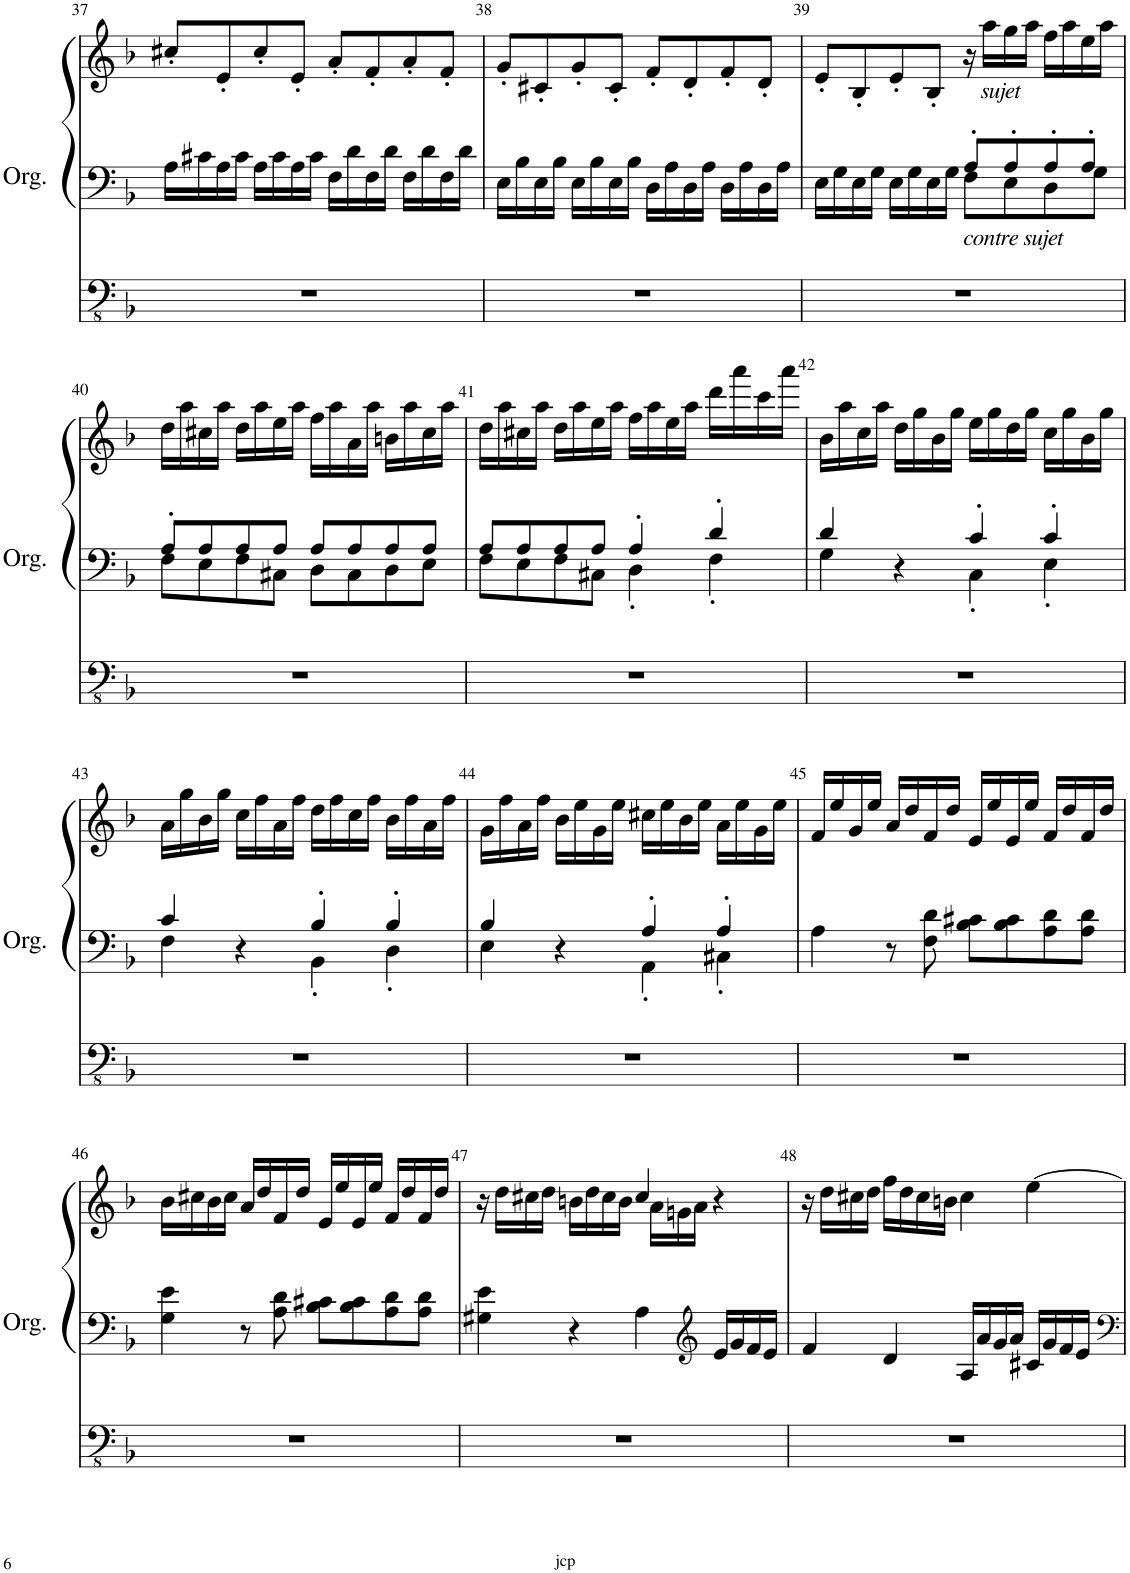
**kern	**kern	**kern
*part1	*part1	*part1
*staff3	*staff2	*staff1
*I"Orgue à tuyaux	*	*
*I'Org.	*	*
!!LO:PB:g=z
*clefFv4	*clefF4	*clefG2
*k[b-]	*k[b-]	*k[b-]
*M4/4	*M4/4	*M4/4
*met(c)	*met(c)	*met(c)
=37	=37	=37
1r	16A\LL	8cc#X'/L
.	16c#X\	.
.	16A\	8e'/
.	16c#\JJ	.
.	16A\LL	8cc#'/
.	16c#\	.
.	16A\	8e'/J
.	16c#\JJ	.
.	16F\LL	8a'/L
.	16d\	.
.	16F\	8f'/
.	16d\JJ	.
.	16F\LL	8a'/
.	16d\	.
.	16F\	8f'/J
.	16d\JJ	.
=38	=38	=38
1r	16E\LL	8g'/L
.	16B-\	.
.	16E\	8c#X'/
.	16B-\JJ	.
.	16E\LL	8g'/
.	16B-\	.
.	16E\	8c#'/J
.	16B-\JJ	.
.	16D\LL	8f'/L
.	16A\	.
.	16D\	8d'/
.	16A\JJ	.
.	16D\LL	8f'/
.	16A\	.
.	16D\	8d'/J
.	16A\JJ	.
=39	=39	=39
*	*^	*
1r	16E\LL	2ryy	8e'/L
.	16G\	.	.
.	16E\	.	8B-'/
.	16G\JJ	.	.
.	16E\LL	.	8e'/
.	16G\	.	.
.	16E\	.	8B-'/J
.	16G\JJ	.	.
!	!LO:TX:b:i:t=contre sujet	!	!
.	8A'/L	8F\L	16r
!	!	!	!LO:TX:b:i:t=sujet
.	.	.	16aa\LL
.	8A'/	8E\	16gg\
.	.	.	16aa\JJ
.	8A'/	8D\	16ff\LL
.	.	.	16aa\
.	8A'/J	8G\J	16ee\
.	.	.	16aa\JJ
!!LO:LB:g=z
=40	=40	=40	=40
1r	8A'/L	8F\L	16dd\LL
.	.	.	16aa\
.	8A/	8E\	16cc#X\
.	.	.	16aa\JJ
.	8A/	8F\	16dd\LL
.	.	.	16aa\
.	8A/J	8C#X\J	16ee\
.	.	.	16aa\JJ
.	8A/L	8D\L	16ff\LL
.	.	.	16aa\
.	8A/	8C#\	16a\
.	.	.	16aa\JJ
.	8A/	8D\	16bn\LL
.	.	.	16aa\
.	8A/J	8E\J	16cc#\
.	.	.	16aa\JJ
=41	=41	=41	=41
1r	8A/L	8F\L	16dd\LL
.	.	.	16aa\
.	8A/	8E\	16cc#X\
.	.	.	16aa\JJ
.	8A/	8F\	16dd\LL
.	.	.	16aa\
.	8A/J	8C#X\J	16ee\
.	.	.	16aa\JJ
.	4A'/	4D'\	16ff\LL
.	.	.	16aa\
.	.	.	16ee\
.	.	.	16aa\JJ
.	4d'/	4F'\	16ddd\LL
.	.	.	16aaa\
.	.	.	16ccc\
.	.	.	16aaa\JJ
=42	=42	=42	=42
1r	4d/	4G\	16b-\LL
.	.	.	16aa\
.	.	.	16cc\
.	.	.	16aa\JJ
.	4r	4ryy	16dd\LL
.	.	.	16gg\
.	.	.	16b-\
.	.	.	16gg\JJ
.	4c'/	4C'\	16ee\LL
.	.	.	16gg\
.	.	.	16dd\
.	.	.	16gg\JJ
.	4c'/	4E'\	16cc\LL
.	.	.	16gg\
.	.	.	16b-\
.	.	.	16gg\JJ
!!LO:LB:g=z
=43	=43	=43	=43
1r	4c/	4F\	16a\LL
.	.	.	16gg\
.	.	.	16b-\
.	.	.	16gg\JJ
.	4r	4ryy	16cc\LL
.	.	.	16ff\
.	.	.	16a\
.	.	.	16ff\JJ
.	4B-'/	4BB-'\	16dd\LL
.	.	.	16ff\
.	.	.	16cc\
.	.	.	16ff\JJ
.	4B-'/	4D'\	16b-\LL
.	.	.	16ff\
.	.	.	16a\
.	.	.	16ff\JJ
=44	=44	=44	=44
1r	4B-/	4E\	16g\LL
.	.	.	16ff\
.	.	.	16a\
.	.	.	16ff\JJ
.	4r	4ryy	16b-\LL
.	.	.	16ee\
.	.	.	16g\
.	.	.	16ee\JJ
.	4A'/	4AA'\	16cc#X\LL
.	.	.	16ee\
.	.	.	16b-\
.	.	.	16ee\JJ
.	4A'/	4C#X'\	16a\LL
.	.	.	16ee\
.	.	.	16g\
.	.	.	16ee\JJ
*	*v	*v	*
=45	=45	=45
1r	4A\	16f/LL
.	.	16ee/
.	.	16g/
.	.	16ee/JJ
.	8r	16a/LL
.	.	16dd/
.	8F\ 8d\	16f/
.	.	16dd/JJ
.	8B-\ 8c#X\L	16e/LL
.	.	16ee/
.	8B-\ 8c#\	16e/
.	.	16ee/JJ
.	8A\ 8d\	16f/LL
.	.	16dd/
.	8A\ 8d\J	16f/
.	.	16dd/JJ
!!LO:LB:g=z
=46	=46	=46
1r	4G\ 4e\	16b-\LL
.	.	16cc#X\
.	.	16b-\
.	.	16cc#\JJ
.	8r	16a/LL
.	.	16dd/
.	8A\ 8d\	16f/
.	.	16dd/JJ
.	8B-\ 8c#X\L	16e/LL
.	.	16ee/
.	8B-\ 8c#\	16e/
.	.	16ee/JJ
.	8A\ 8d\	16f/LL
.	.	16dd/
.	8A\ 8d\J	16f/
.	.	16dd/JJ
=47	=47	=47
*	*	*^
1r	4G#X\ 4e\	16r	16ryy
*	*	*v	*v
.	.	16dd\LL
.	.	16cc#X\
.	.	16dd\JJ
.	4r	16bn\LL
.	.	16dd\
.	.	16cc#\
.	.	16b\JJ
.	4A\	4cc#/
*	*	*^
.	.	.	16a\LL
.	.	.	16gn\
.	.	.	16a\JJ
*	*clefG2	*	*
.	16e/LL	4r	4ryy
.	16g/	.	.
.	16f/	.	.
.	16e/JJ	.	.
*	*	*v	*v
=48	=48	=48
1r	4f/	16r
.	.	16dd\LL
.	.	16cc#X\
.	.	16dd\JJ
.	4d/	16ff\LL
.	.	16dd\
.	.	16cc#\
.	.	16bn\JJ
.	16A/LL	4cc#\
.	16a/	.
.	16g/	.
.	16a/JJ	.
.	16c#X/LL	[4ee\
.	16g/	.
.	16f/	.
.	16e/JJ	.
=	=	=
*-	*-	*-
